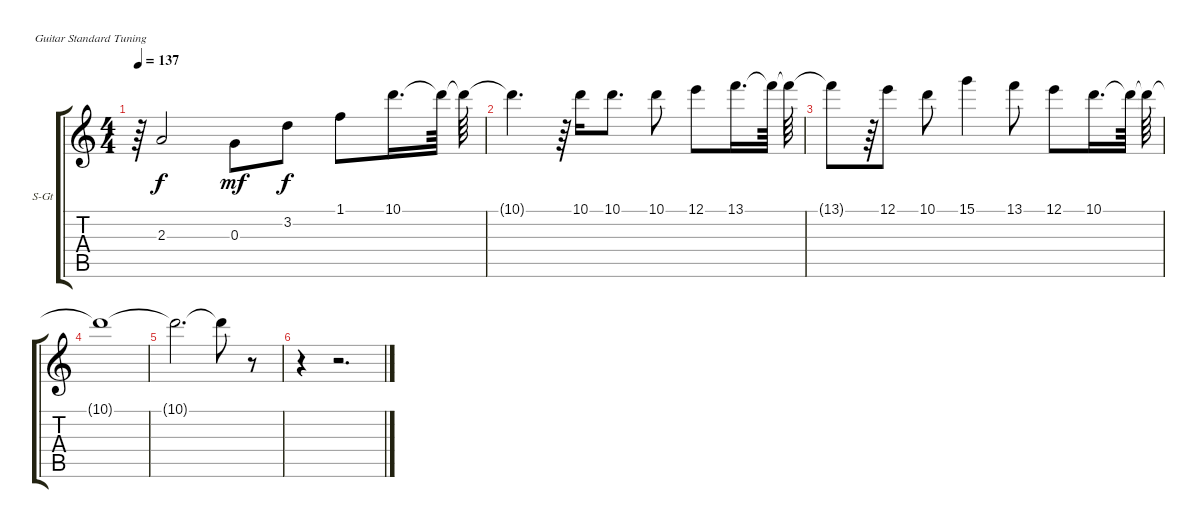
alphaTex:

\bracketExtendMode groupsimilarinstruments
\firstSystemTrackNameOrientation horizontal
\otherSystemsTrackNameOrientation horizontal
\track ("Æ®·¢ 6" "S-Gt") {instrument percussiveorgan}
\staff {score tabs}
\tuning (E4 B3 G3 D3 A2 E2)
\displaytranspose 12
\ts (4 4)
\tempo 137
\clef g2
\ks c
r.64{dy f} 2.3.2 0.3.8{dy mf} 3.2.8{dy f} 1.1.8 10.1.16{d} 10.1{t}.64 10.1{t}.64 |
10.1{t}.4{d} r.64 10.1.16 10.1.8{d} 10.1.8 12.1.8 13.1.16{d} 13.1{t}.64 13.1{t}.64 |
13.1{t}.8 r.64 12.1.8 10.1.8 15.1.4 13.1.8 12.1.8 10.1.16{d} 10.1{t}.64 10.1{t}.64 |
10.1{t}.1 |
10.1{t}.2{d} 10.1{t}.8 r.8 |
r.4 r.2{d}
